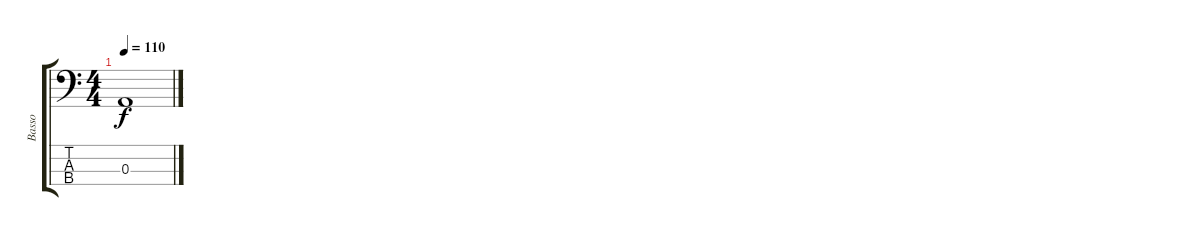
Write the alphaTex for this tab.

\track ("Basso" "Basso") {instrument electricbassfinger}
\staff {score tabs}
\tuning (G2 D2 A1 E1) {hide}
\ts (4 4)
\tempo 110
\clef f4
\ks c
0.3{t}.1{dy f}
